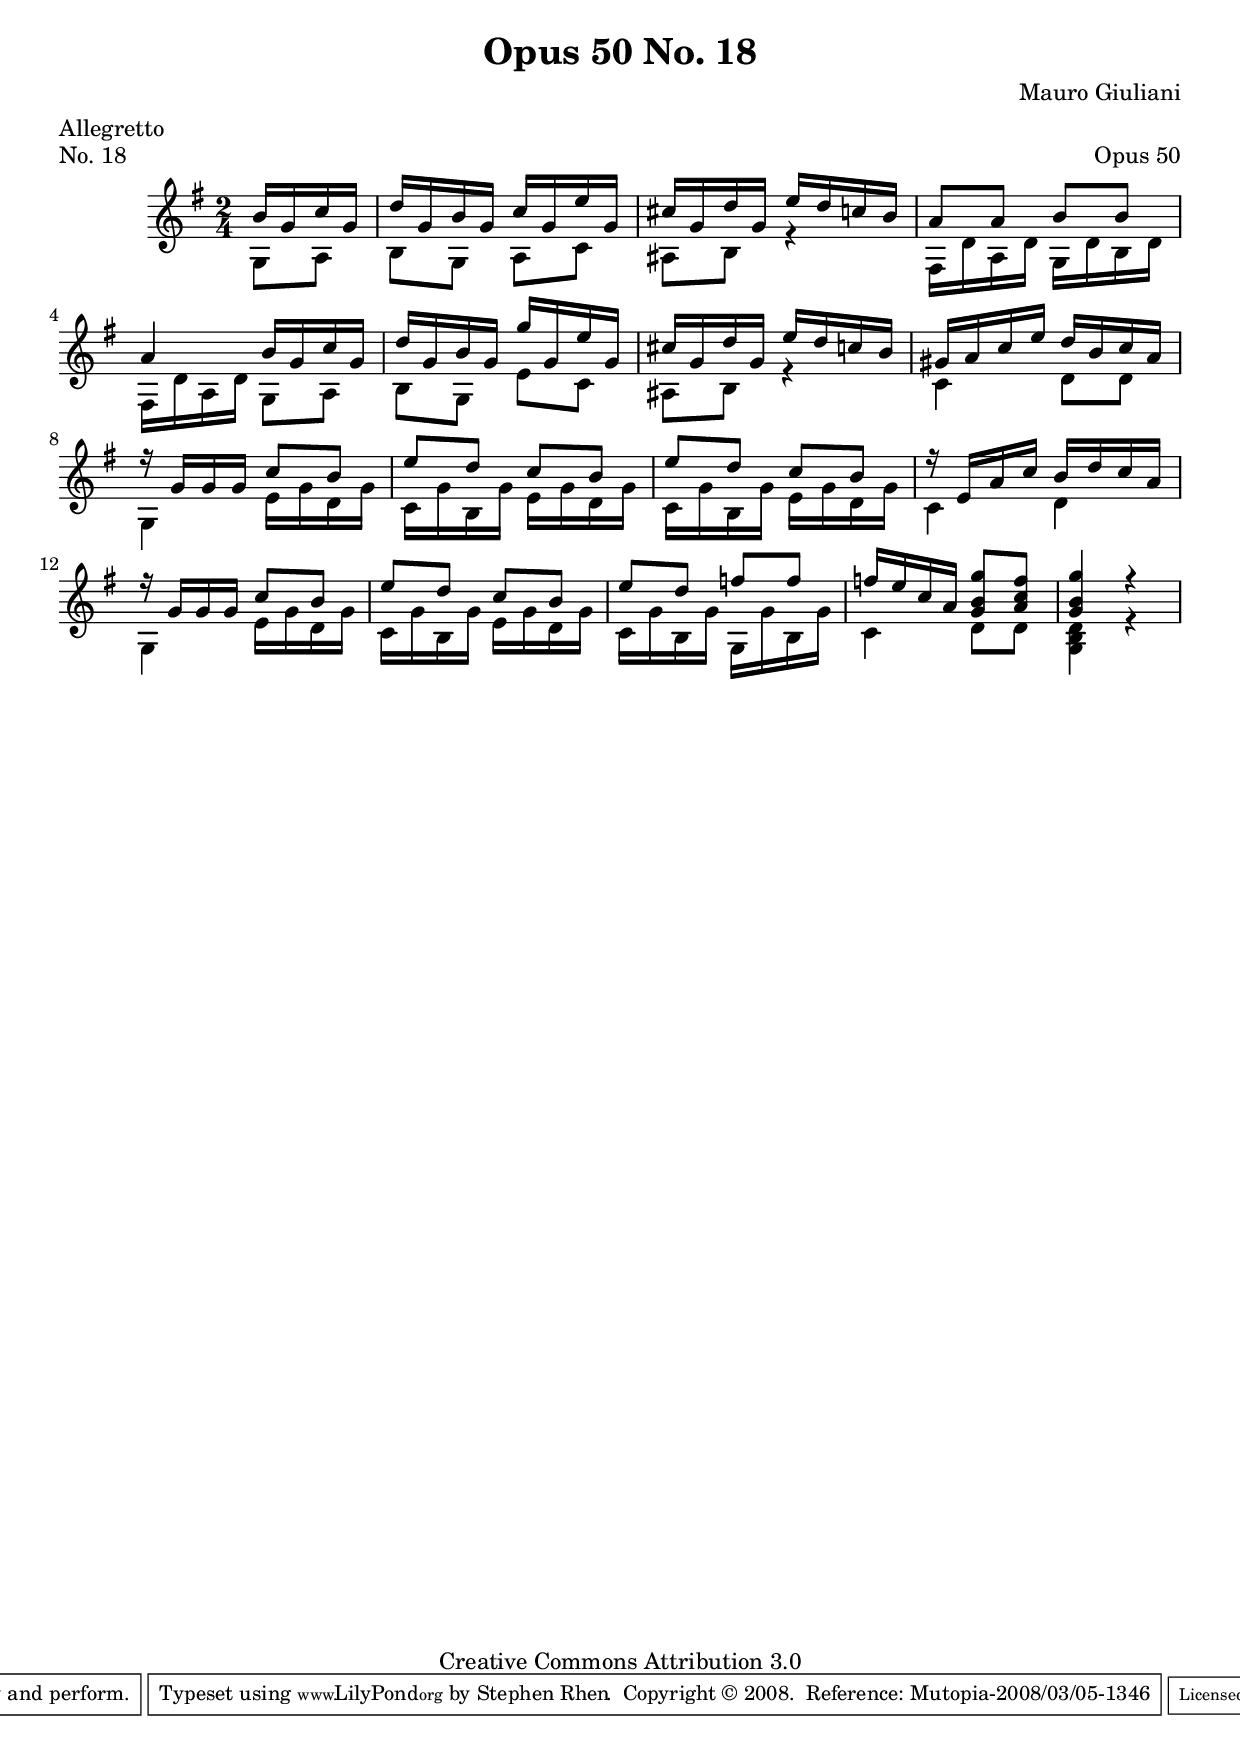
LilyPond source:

\version "2.10.33"

\header {
  title             = "Opus 50 No. 18"
  composer          = "Mauro Giuliani"
  meter             = "Allegretto"
  opus              = "Op. 50"
  piece             = "No. 18"
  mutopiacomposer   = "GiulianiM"
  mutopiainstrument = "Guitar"
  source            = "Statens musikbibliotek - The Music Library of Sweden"
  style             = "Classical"
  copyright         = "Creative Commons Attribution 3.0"
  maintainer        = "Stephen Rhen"
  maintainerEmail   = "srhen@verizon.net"
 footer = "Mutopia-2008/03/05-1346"
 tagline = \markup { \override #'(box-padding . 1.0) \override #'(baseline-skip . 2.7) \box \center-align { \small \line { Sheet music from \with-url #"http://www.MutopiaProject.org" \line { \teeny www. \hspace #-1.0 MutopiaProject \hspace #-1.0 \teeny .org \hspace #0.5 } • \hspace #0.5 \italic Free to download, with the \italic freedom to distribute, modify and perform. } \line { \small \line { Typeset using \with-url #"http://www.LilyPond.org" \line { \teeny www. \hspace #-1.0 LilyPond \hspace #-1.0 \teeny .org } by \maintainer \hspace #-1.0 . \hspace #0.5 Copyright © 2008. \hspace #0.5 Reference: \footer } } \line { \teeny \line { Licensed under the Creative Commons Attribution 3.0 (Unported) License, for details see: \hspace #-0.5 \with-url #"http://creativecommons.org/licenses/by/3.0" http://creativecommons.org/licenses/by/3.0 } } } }
}

\header {
  composer        = "Mauro Giuliani"
  opus            = "Opus 50"
  piece           = "No. 18"
  meter           = "Allegretto"
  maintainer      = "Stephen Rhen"
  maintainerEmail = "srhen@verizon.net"
}

saprano = \relative g' {
  \stemUp
  \partial 4*1 b16 g c g
  d'16 g, b g c g e' g,
  cis16 g d' g, e' d c b
  a8 a b b
  a4 b16 g c g
%5
  d'16 g, b g g' g, e' g,
  cis16 g d' g, e' d c b
  gis16 a c e d b c a
  r16 g g g c8 b
  e8 d c b
%10
  e8 d c b
  r16 e, a c b d c a
  r16 g g g c8 b
  e8 d c b
  e8 d f f
%15
  f16 e c a <g b g'>8 <a c f>
  <g b g'>4 r
}

bass = \relative g {
  \partial 4*1 g8 a
  b8 g a c
  ais8 b r4
  fis16 d' a d g, d' b d
  fis,16 d' a d g,8 a
%5
  b8 g e' c
  ais8 b r4
  c4 d8 d
  g,4 e'16 g d g
  c,16 g' b, g' e g d g
%10
  c,16 g' b, g' e g d g
  c,4 d
  g,4 e'16 g d g
  c,16 g' b, g' e g d g
  c,16 g' b, g' g, g' b, g'
%15
  c,4 d8 d
  <g, b d>4 r
}

\score {
  {
    \key g \major
    \time 2/4
    << \saprano \\ \bass >>
  }
  \layout {
    \context {
      \Staff
      midiInstrument = "acoustic guitar (nylon)"
      \override NoteCollision #'merge-differently-headed = ##t
      \override NoteCollision #'merge-differently-dotted = ##t
    }
  }
  \midi {
    \context {
      \Score
      tempoWholesPerMinute = #(ly:make-moment 132 4)
    }
  }
}
  
